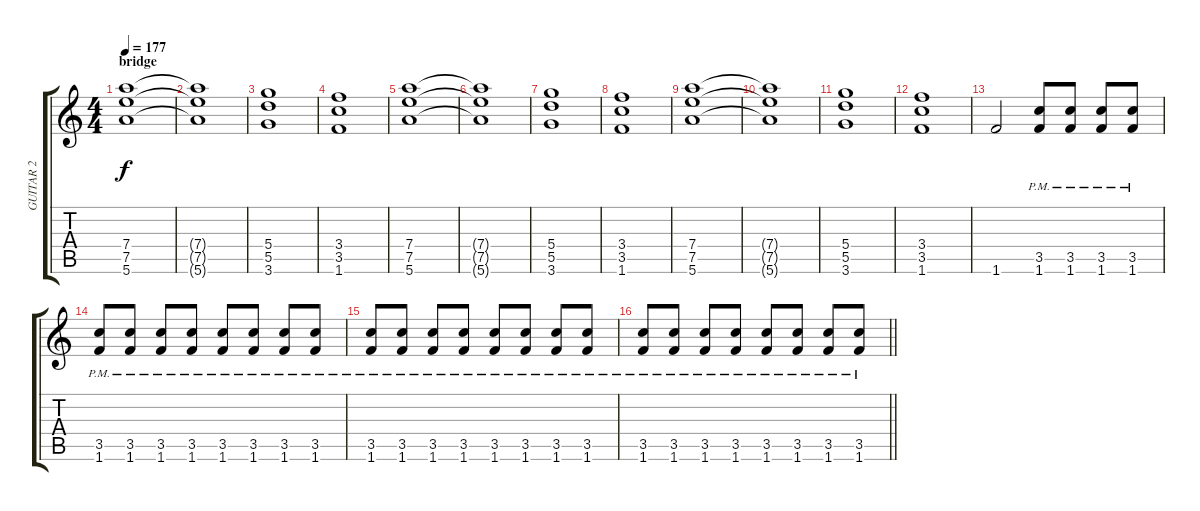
\track ("GUITAR 2" "GUITAR 2") {instrument distortionguitar}
\staff {score tabs}
\tuning (E4 B3 G4 D4 A3 E3) {hide}
\ts (4 4)
\section ("" "bridge")
\tempo 177
\clef g2
\ks c
(7.4 7.5 5.6).1{dy f} |
(7.4{t} 7.5{t} 5.6{t}).1 |
(5.4 5.5 3.6).1 |
(3.4 3.5 1.6).1 |
(7.4 7.5 5.6).1 |
(7.4{t} 7.5{t} 5.6{t}).1 |
(5.4 5.5 3.6).1 |
(3.4 3.5 1.6).1 |
(7.4 7.5 5.6).1 |
(7.4{t} 7.5{t} 5.6{t}).1 |
(5.4 5.5 3.6).1 |
(3.4 3.5 1.6).1 |
1.6.2 (3.5{pm} 1.6{pm}).8 (3.5{pm} 1.6{pm}).8 (3.5{pm} 1.6{pm}).8 (3.5{pm} 1.6{pm}).8 |
(3.5{pm} 1.6{pm}).8 (3.5{pm} 1.6{pm}).8 (3.5{pm} 1.6{pm}).8 (3.5{pm} 1.6{pm}).8 (3.5{pm} 1.6{pm}).8 (3.5{pm} 1.6{pm}).8 (3.5{pm} 1.6{pm}).8 (3.5{pm} 1.6{pm}).8 |
(3.5{pm} 1.6{pm}).8 (3.5{pm} 1.6{pm}).8 (3.5{pm} 1.6{pm}).8 (3.5{pm} 1.6{pm}).8 (3.5{pm} 1.6{pm}).8 (3.5{pm} 1.6{pm}).8 (3.5{pm} 1.6{pm}).8 (3.5{pm} 1.6{pm}).8 |
\barLineRight lightlight
(3.5{pm} 1.6{pm}).8 (3.5{pm} 1.6{pm}).8 (3.5{pm} 1.6{pm}).8 (3.5{pm} 1.6{pm}).8 (3.5{pm} 1.6{pm}).8 (3.5{pm} 1.6{pm}).8 (3.5{pm} 1.6{pm}).8 (3.5{pm} 1.6{pm}).8
